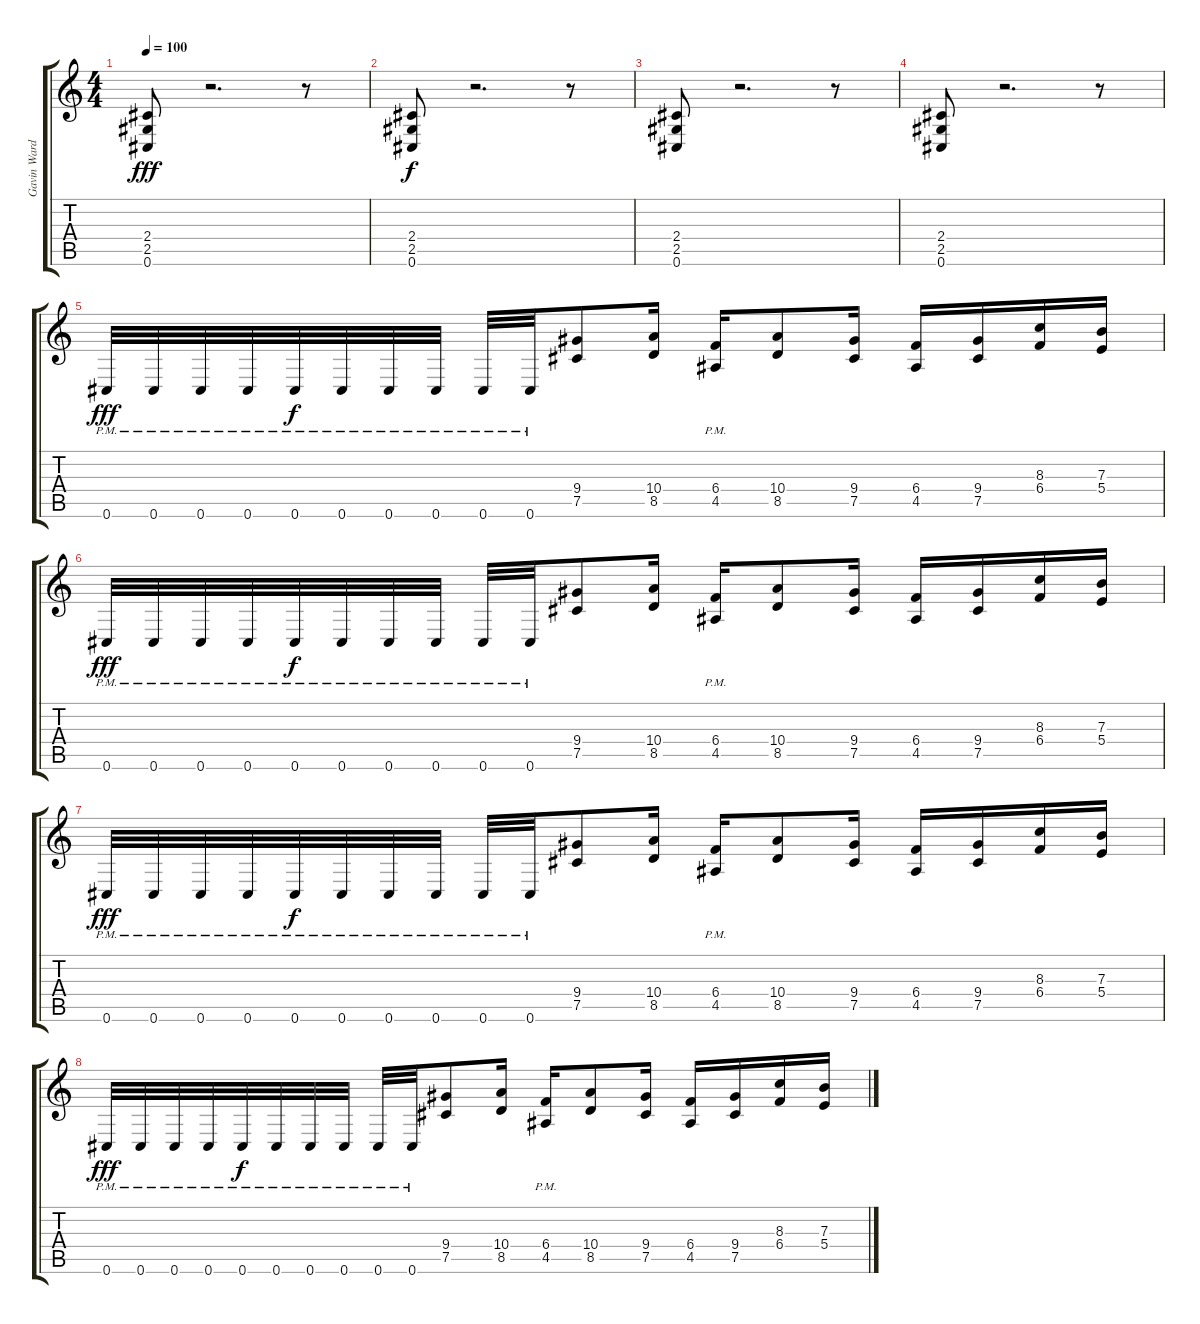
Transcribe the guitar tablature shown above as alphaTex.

\track ("Gavin Ward" "Gavin Ward") {instrument distortionguitar}
\staff {score tabs}
\tuning (Db4 Ab3 E3 B2 Gb2 Db2) {hide}
\ts (4 4)
\tempo 100
\clef g2
\ks c
(2.4 2.5 0.6).8{dy fff instrument distortionguitar} r.2{d} r.8 |
(2.4 2.5 0.6).8{dy f} r.2{d} r.8 |
(2.4 2.5 0.6).8 r.2{d} r.8 |
(2.4 2.5 0.6).8 r.2{d} r.8 |
0.6{pm}.32{dy fff} 0.6{pm}.32 0.6{pm}.32 0.6{pm}.32 0.6{pm}.32{dy f} 0.6{pm}.32 0.6{pm}.32 0.6{pm}.32 0.6{pm}.32 0.6{pm}.32 (9.4 7.5).8 (10.4 8.5).16 (6.4{pm} 4.5{pm}).16 (10.4 8.5).8 (9.4 7.5).16 (6.4 4.5).16 (9.4 7.5).16 (8.3 6.4).16 (7.3 5.4).16 |
0.6{pm}.32{dy fff} 0.6{pm}.32 0.6{pm}.32 0.6{pm}.32 0.6{pm}.32{dy f} 0.6{pm}.32 0.6{pm}.32 0.6{pm}.32 0.6{pm}.32 0.6{pm}.32 (9.4 7.5).8 (10.4 8.5).16 (6.4{pm} 4.5{pm}).16 (10.4 8.5).8 (9.4 7.5).16 (6.4 4.5).16 (9.4 7.5).16 (8.3 6.4).16 (7.3 5.4).16 |
0.6{pm}.32{dy fff} 0.6{pm}.32 0.6{pm}.32 0.6{pm}.32 0.6{pm}.32{dy f} 0.6{pm}.32 0.6{pm}.32 0.6{pm}.32 0.6{pm}.32 0.6{pm}.32 (9.4 7.5).8 (10.4 8.5).16 (6.4{pm} 4.5{pm}).16 (10.4 8.5).8 (9.4 7.5).16 (6.4 4.5).16 (9.4 7.5).16 (8.3 6.4).16 (7.3 5.4).16 |
0.6{pm}.32{dy fff} 0.6{pm}.32 0.6{pm}.32 0.6{pm}.32 0.6{pm}.32{dy f} 0.6{pm}.32 0.6{pm}.32 0.6{pm}.32 0.6{pm}.32 0.6{pm}.32 (9.4 7.5).8 (10.4 8.5).16 (6.4{pm} 4.5{pm}).16 (10.4 8.5).8 (9.4 7.5).16 (6.4 4.5).16 (9.4 7.5).16 (8.3 6.4).16 (7.3 5.4).16
